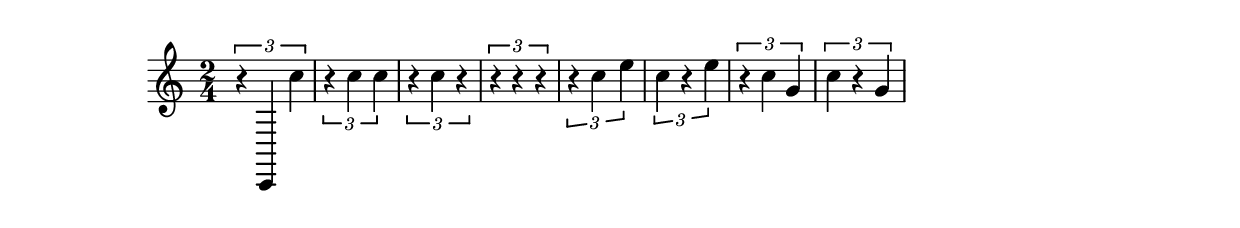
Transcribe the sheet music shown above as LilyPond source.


\version "2.16.0"
\header {

  texidoc = "Tuplets may contain rests. "

}


\context Voice  \relative c'' {
  \time 2/4
  \times 2/3 { r c,,, c''' }
  \times 2/3 { r c c  }
  \times 2/3 { r c r }
  \times 2/3 { r r r }
  \times 2/3 { r c e }
  \times 2/3 { c r e }
  \times 2/3 { r c g }
  \times 2/3 { c r g }
}



